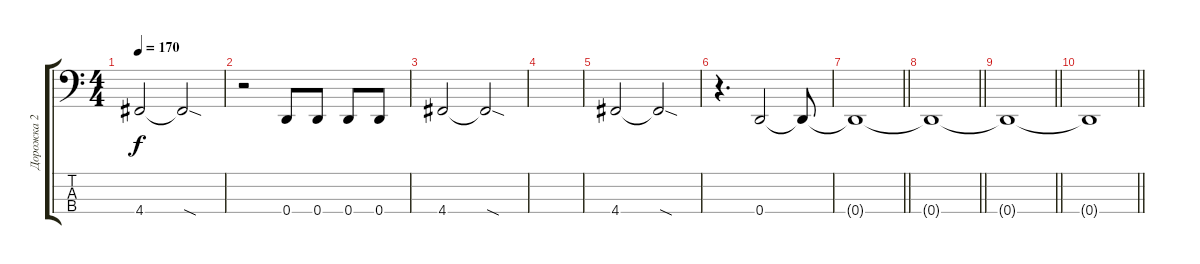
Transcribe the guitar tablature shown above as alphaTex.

\track ("Дорожка 2" "Дорожка 2") {instrument electricbassfinger}
\staff {score tabs}
\tuning (G2 D2 A1 D1) {hide}
\ts (4 4)
\tempo 170
\clef f4
\ks c
4.4.2{dy f} 4.4{sod t}.2 |
r.2 0.4.8 0.4.8 0.4.8 0.4.8 |
4.4.2 4.4{sod t}.2 |
|
4.4.2 4.4{sod t}.2 |
r.4{d} 0.4.2 0.4{t}.8 |
\barLineRight lightlight
0.4{t}.1 |
\barLineRight lightlight
0.4{t}.1 |
\barLineRight lightlight
0.4{t}.1 |
\barLineRight lightlight
0.4{t}.1
